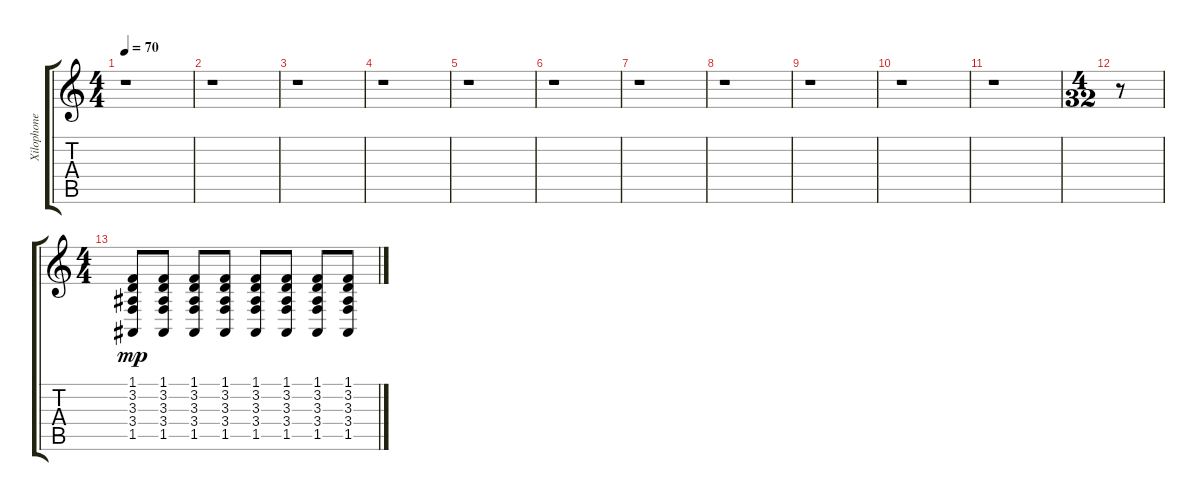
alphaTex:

\track ("Xilophone" "Xilophone") {instrument vibraphone}
\staff {score tabs}
\tuning (E4 B3 G3 D3 A2 E2) {hide}
\ts (4 4)
\tempo 70
\clef g2
\ks c
r.1{dy f} |
r.1 |
r.1 |
r.1 |
r.1 |
r.1 |
r.1 |
r.1 |
r.1 |
r.1 |
r.1 |
\ts (4 32)
r.8 |
\ts (4 4)
(1.1 3.2 3.3 3.4 1.5).8{dy mp instrument acousticgrandpiano} (1.1 3.2 3.3 3.4 1.5).8{instrument acousticgrandpiano} (1.1 3.2 3.3 3.4 1.5).8{instrument acousticgrandpiano} (1.1 3.2 3.3 3.4 1.5).8{instrument acousticgrandpiano} (1.1 3.2 3.3 3.4 1.5).8{instrument acousticgrandpiano} (1.1 3.2 3.3 3.4 1.5).8{instrument acousticgrandpiano} (1.1 3.2 3.3 3.4 1.5).8{instrument acousticgrandpiano} (1.1 3.2 3.3 3.4 1.5).8{instrument acousticgrandpiano}
